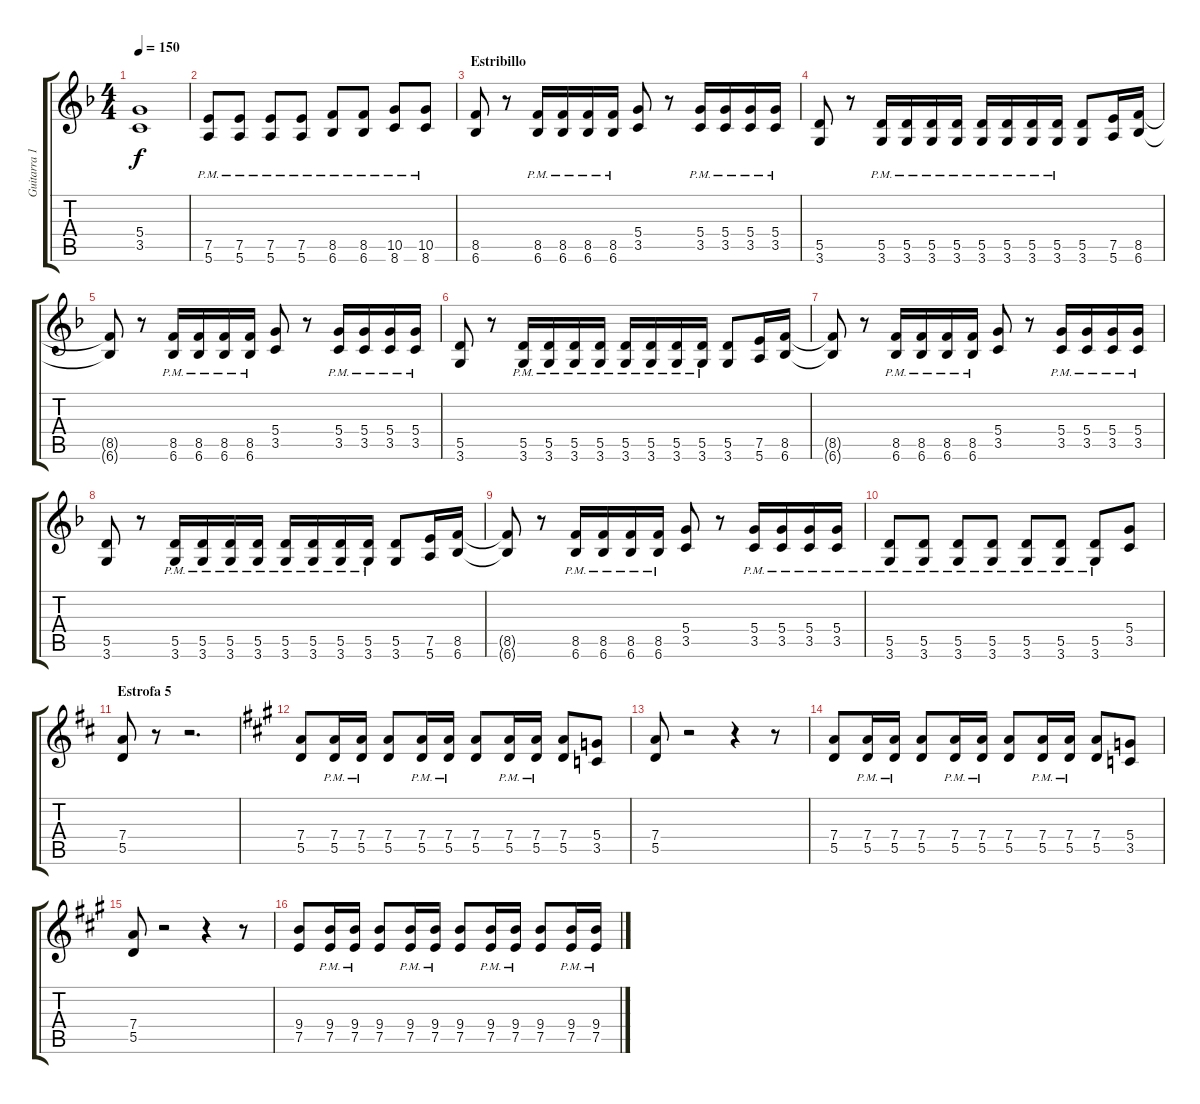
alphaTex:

\track ("Guitarra 1" "Guitarra 1") {instrument distortionguitar}
\staff {score tabs}
\tuning (E4 B3 G3 D3 A2 E2) {hide}
\ts (4 4)
\tempo 150
\clef g2
\ks dminor
(5.4 3.5).1{dy f} |
(7.5{pm} 5.6{pm}).8 (7.5{pm} 5.6{pm}).8 (7.5{pm} 5.6{pm}).8 (7.5{pm} 5.6{pm}).8 (8.5{pm} 6.6{pm}).8 (8.5{pm} 6.6{pm}).8 (10.5{pm} 8.6{pm}).8 (10.5{pm} 8.6{pm}).8 |
\section ("" "Estribillo")
(8.5 6.6).8 r.8 (8.5{pm} 6.6{pm}).16 (8.5{pm} 6.6{pm}).16 (8.5{pm} 6.6{pm}).16 (8.5{pm} 6.6{pm}).16 (5.4 3.5).8 r.8 (5.4{pm} 3.5{pm}).16 (5.4{pm} 3.5{pm}).16 (5.4{pm} 3.5{pm}).16 (5.4{pm} 3.5{pm}).16 |
(5.5 3.6).8 r.8 (5.5{pm} 3.6{pm}).16 (5.5{pm} 3.6{pm}).16 (5.5{pm} 3.6{pm}).16 (5.5{pm} 3.6{pm}).16 (5.5{pm} 3.6{pm}).16 (5.5{pm} 3.6{pm}).16 (5.5{pm} 3.6{pm}).16 (5.5{pm} 3.6{pm}).16 (5.5 3.6).8 (7.5 5.6).16 (8.5 6.6).16 |
(8.5{t} 6.6{t}).8 r.8 (8.5{pm} 6.6{pm}).16 (8.5{pm} 6.6{pm}).16 (8.5{pm} 6.6{pm}).16 (8.5{pm} 6.6{pm}).16 (5.4 3.5).8 r.8 (5.4{pm} 3.5{pm}).16 (5.4{pm} 3.5{pm}).16 (5.4{pm} 3.5{pm}).16 (5.4{pm} 3.5{pm}).16 |
(5.5 3.6).8 r.8 (5.5{pm} 3.6{pm}).16 (5.5{pm} 3.6{pm}).16 (5.5{pm} 3.6{pm}).16 (5.5{pm} 3.6{pm}).16 (5.5{pm} 3.6{pm}).16 (5.5{pm} 3.6{pm}).16 (5.5{pm} 3.6{pm}).16 (5.5{pm} 3.6{pm}).16 (5.5 3.6).8 (7.5 5.6).16 (8.5 6.6).16 |
(8.5{t} 6.6{t}).8 r.8 (8.5{pm} 6.6{pm}).16 (8.5{pm} 6.6{pm}).16 (8.5{pm} 6.6{pm}).16 (8.5{pm} 6.6{pm}).16 (5.4 3.5).8 r.8 (5.4{pm} 3.5{pm}).16 (5.4{pm} 3.5{pm}).16 (5.4{pm} 3.5{pm}).16 (5.4{pm} 3.5{pm}).16 |
(5.5 3.6).8 r.8 (5.5{pm} 3.6{pm}).16 (5.5{pm} 3.6{pm}).16 (5.5{pm} 3.6{pm}).16 (5.5{pm} 3.6{pm}).16 (5.5{pm} 3.6{pm}).16 (5.5{pm} 3.6{pm}).16 (5.5{pm} 3.6{pm}).16 (5.5{pm} 3.6{pm}).16 (5.5 3.6).8 (7.5 5.6).16 (8.5 6.6).16 |
(8.5{t} 6.6{t}).8 r.8 (8.5{pm} 6.6{pm}).16 (8.5{pm} 6.6{pm}).16 (8.5{pm} 6.6{pm}).16 (8.5{pm} 6.6{pm}).16 (5.4 3.5).8 r.8 (5.4{pm} 3.5{pm}).16 (5.4{pm} 3.5{pm}).16 (5.4{pm} 3.5{pm}).16 (5.4{pm} 3.5{pm}).16 |
(5.5{pm} 3.6{pm}).8 (5.5{pm} 3.6{pm}).8 (5.5{pm} 3.6{pm}).8 (5.5{pm} 3.6{pm}).8 (5.5{pm} 3.6{pm}).8 (5.5{pm} 3.6{pm}).8 (5.5{pm} 3.6{pm}).8 (5.4 3.5).8 |
\section ("" "Estrofa 5")
\ks d
(7.4 5.5).8 r.8 r.2{d} |
\ks a
(7.4 5.5).8 (7.4{pm} 5.5{pm}).16 (7.4{pm} 5.5{pm}).16 (7.4 5.5).8 (7.4{pm} 5.5{pm}).16 (7.4{pm} 5.5{pm}).16 (7.4 5.5).8 (7.4{pm} 5.5{pm}).16 (7.4{pm} 5.5{pm}).16 (7.4 5.5).8 (5.4 3.5).8 |
(7.4 5.5).8 r.2 r.4 r.8 |
(7.4 5.5).8 (7.4{pm} 5.5{pm}).16 (7.4{pm} 5.5{pm}).16 (7.4 5.5).8 (7.4{pm} 5.5{pm}).16 (7.4{pm} 5.5{pm}).16 (7.4 5.5).8 (7.4{pm} 5.5{pm}).16 (7.4{pm} 5.5{pm}).16 (7.4 5.5).8 (5.4 3.5).8 |
(7.4 5.5).8 r.2 r.4 r.8 |
(9.4 7.5).8 (9.4{pm} 7.5{pm}).16 (9.4{pm} 7.5{pm}).16 (9.4 7.5).8 (9.4{pm} 7.5{pm}).16 (9.4{pm} 7.5{pm}).16 (9.4 7.5).8 (9.4{pm} 7.5{pm}).16 (9.4{pm} 7.5{pm}).16 (9.4 7.5).8 (9.4{pm} 7.5{pm}).16 (9.4{pm} 7.5{pm}).16
